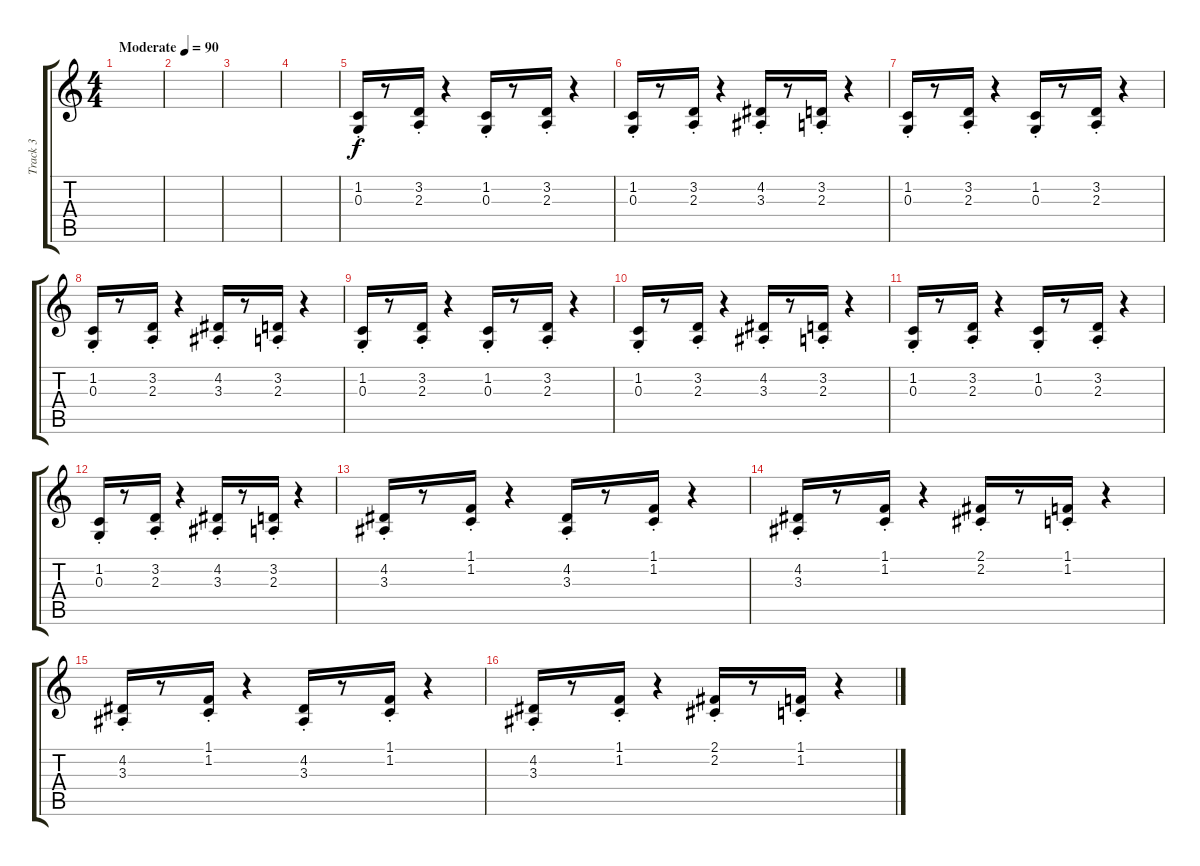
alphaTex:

\track ("Track 3" "Track 3") {instrument pizzicatostrings}
\staff {score tabs}
\tuning (E4 B3 G3 D3 A2 E2) {hide}
\ts (4 4)
\tempo (90 "Moderate")
\clef g2
\ks c
|
|
|
|
(1.2{st} 0.3{st}).16 r.8 (3.2{st} 2.3{st}).16 r.4 (1.2{st} 0.3{st}).16 r.8 (3.2{st} 2.3{st}).16 r.4 |
(1.2{st} 0.3{st}).16 r.8 (3.2{st} 2.3{st}).16 r.4 (4.2{st} 3.3{st}).16 r.8 (3.2{st} 2.3{st}).16 r.4 |
(1.2{st} 0.3{st}).16 r.8 (3.2{st} 2.3{st}).16 r.4 (1.2{st} 0.3{st}).16 r.8 (3.2{st} 2.3{st}).16 r.4 |
(1.2{st} 0.3{st}).16 r.8 (3.2{st} 2.3{st}).16 r.4 (4.2{st} 3.3{st}).16 r.8 (3.2{st} 2.3{st}).16 r.4 |
(1.2{st} 0.3{st}).16 r.8 (3.2{st} 2.3{st}).16 r.4 (1.2{st} 0.3{st}).16 r.8 (3.2{st} 2.3{st}).16 r.4 |
(1.2{st} 0.3{st}).16 r.8 (3.2{st} 2.3{st}).16 r.4 (4.2{st} 3.3{st}).16 r.8 (3.2{st} 2.3{st}).16 r.4 |
(1.2{st} 0.3{st}).16 r.8 (3.2{st} 2.3{st}).16 r.4 (1.2{st} 0.3{st}).16 r.8 (3.2{st} 2.3{st}).16 r.4 |
(1.2{st} 0.3{st}).16 r.8 (3.2{st} 2.3{st}).16 r.4 (4.2{st} 3.3{st}).16 r.8 (3.2{st} 2.3{st}).16 r.4 |
(4.2{st} 3.3{st}).16 r.8 (1.1 1.2{st}).16 r.4 (4.2{st} 3.3{st}).16 r.8 (1.1 1.2{st}).16 r.4 |
(4.2{st} 3.3{st}).16 r.8 (1.1 1.2{st}).16 r.4 (2.1{st} 2.2{st}).16 r.8 (1.1 1.2{st}).16 r.4 |
(4.2{st} 3.3{st}).16 r.8 (1.1 1.2{st}).16 r.4 (4.2{st} 3.3{st}).16 r.8 (1.1 1.2{st}).16 r.4 |
(4.2{st} 3.3{st}).16 r.8 (1.1 1.2{st}).16 r.4 (2.1{st} 2.2{st}).16 r.8 (1.1 1.2{st}).16 r.4
